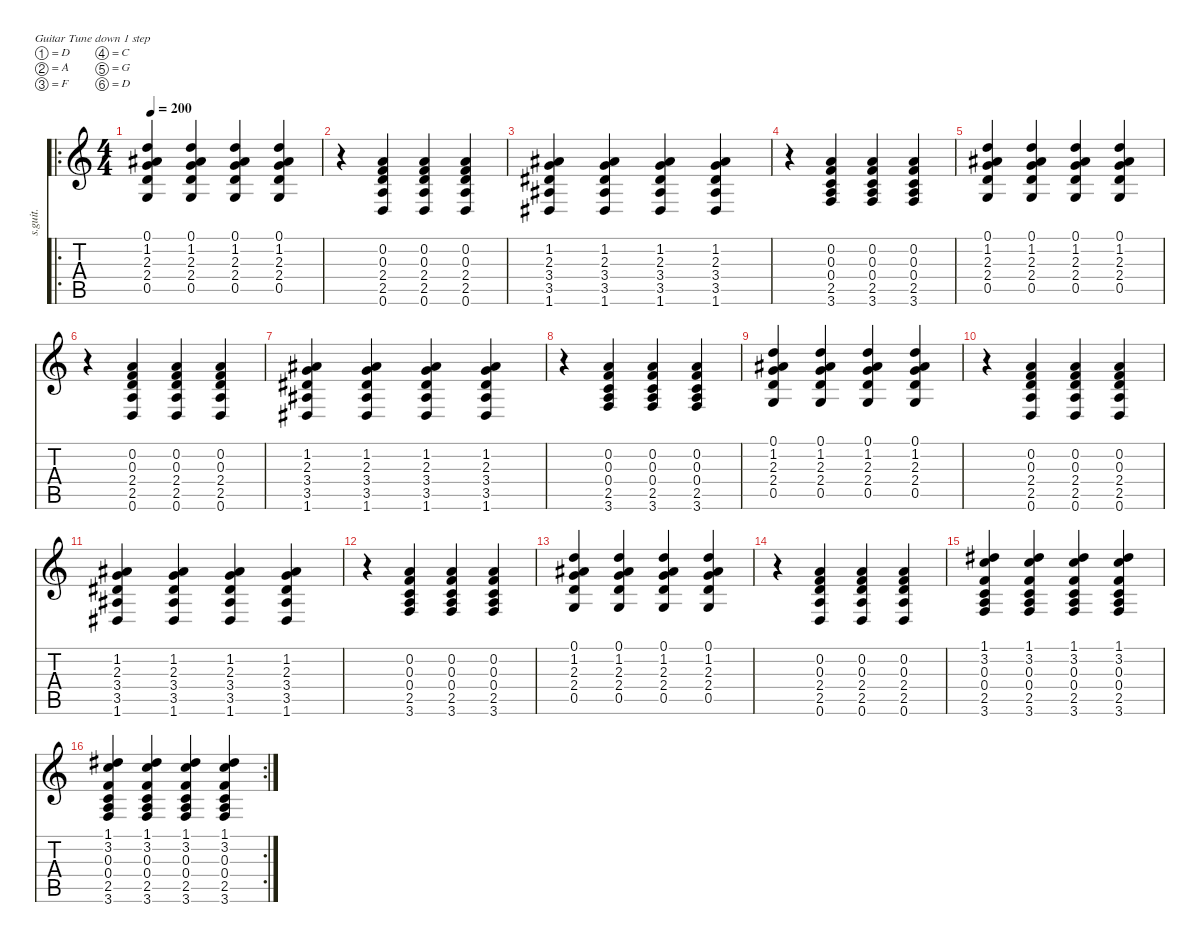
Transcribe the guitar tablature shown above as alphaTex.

\defaultSystemsLayout 4
\hideDynamics
\bracketExtendMode nobrackets
\otherSystemsTrackNameOrientation horizontal
\track ("Steel Guitar" "s.guit.") {instrument acousticguitarsteel}
\staff {score tabs}
\tuning (D4 A3 F3 C3 G2 D2)
\ro
\ts (4 4)
\tempo 200
\clef g2
\ks c
(1.2{acc #} 2.3 2.4 0.5 0.1).4{dy mf instrument acousticguitarsteel beam Up} (1.2{acc #} 2.3 2.4 0.5 0.1).4{beam Up} (1.2{acc #} 2.3 2.4 0.5 0.1).4{beam Up} (1.2{acc #} 2.3 2.4 0.5 0.1).4{beam Up} |
r.4{beam Down} (0.6 2.5 2.4 0.3 0.2).4{beam Up} (0.6 2.5 2.4 0.3 0.2).4{beam Up} (0.6 2.5 2.4 0.3 0.2).4{beam Up} |
(1.6{acc #} 3.5{acc #} 3.4{acc #} 2.3 1.2{acc #}).4{beam Up} (1.6{acc #} 3.5{acc #} 3.4{acc #} 2.3 1.2{acc #}).4{beam Up} (1.6{acc #} 3.5{acc #} 3.4{acc #} 2.3 1.2{acc #}).4{beam Up} (1.6{acc #} 3.5{acc #} 3.4{acc #} 2.3 1.2{acc #}).4{beam Up} |
r.4{beam Down} (3.6 2.5 0.4 0.3 0.2).4{beam Up} (3.6 2.5 0.4 0.3 0.2).4{beam Up} (3.6 2.5 0.4 0.3 0.2).4{beam Up} |
(1.2{acc #} 2.3 2.4 0.5 0.1).4{beam Up} (1.2{acc #} 2.3 2.4 0.5 0.1).4{beam Up} (1.2{acc #} 2.3 2.4 0.5 0.1).4{beam Up} (1.2{acc #} 2.3 2.4 0.5 0.1).4{beam Up} |
r.4{beam Down} (0.6 2.5 2.4 0.3 0.2).4{beam Up} (0.6 2.5 2.4 0.3 0.2).4{beam Up} (0.6 2.5 2.4 0.3 0.2).4{beam Up} |
(1.6{acc #} 3.5{acc #} 3.4{acc #} 2.3 1.2{acc #}).4{beam Up} (1.6{acc #} 3.5{acc #} 3.4{acc #} 2.3 1.2{acc #}).4{beam Up} (1.6{acc #} 3.5{acc #} 3.4{acc #} 2.3 1.2{acc #}).4{beam Up} (1.6{acc #} 3.5{acc #} 3.4{acc #} 2.3 1.2{acc #}).4{beam Up} |
r.4{beam Down} (3.6 2.5 0.4 0.3 0.2).4{beam Up} (3.6 2.5 0.4 0.3 0.2).4{beam Up} (3.6 2.5 0.4 0.3 0.2).4{beam Up} |
(1.2{acc #} 2.3 2.4 0.5 0.1).4{beam Up} (1.2{acc #} 2.3 2.4 0.5 0.1).4{beam Up} (1.2{acc #} 2.3 2.4 0.5 0.1).4{beam Up} (1.2{acc #} 2.3 2.4 0.5 0.1).4{beam Up} |
r.4{beam Down} (0.6 2.5 2.4 0.3 0.2).4{beam Up} (0.6 2.5 2.4 0.3 0.2).4{beam Up} (0.6 2.5 2.4 0.3 0.2).4{beam Up} |
(1.6{acc #} 3.5{acc #} 3.4{acc #} 2.3 1.2{acc #}).4{beam Up} (1.6{acc #} 3.5{acc #} 3.4{acc #} 2.3 1.2{acc #}).4{beam Up} (1.6{acc #} 3.5{acc #} 3.4{acc #} 2.3 1.2{acc #}).4{beam Up} (1.6{acc #} 3.5{acc #} 3.4{acc #} 2.3 1.2{acc #}).4{beam Up} |
r.4{beam Down} (3.6 2.5 0.4 0.3 0.2).4{beam Up} (3.6 2.5 0.4 0.3 0.2).4{beam Up} (3.6 2.5 0.4 0.3 0.2).4{beam Up} |
(1.2{acc #} 2.3 2.4 0.5 0.1).4{beam Up} (1.2{acc #} 2.3 2.4 0.5 0.1).4{beam Up} (1.2{acc #} 2.3 2.4 0.5 0.1).4{beam Up} (1.2{acc #} 2.3 2.4 0.5 0.1).4{beam Up} |
r.4{beam Down} (0.6 2.5 2.4 0.3 0.2).4{beam Up} (0.6 2.5 2.4 0.3 0.2).4{beam Up} (0.6 2.5 2.4 0.3 0.2).4{beam Up} |
(3.6 2.5 0.4 0.3 3.2 1.1{acc #}).4{beam Up} (3.6 2.5 0.4 0.3 3.2 1.1{acc #}).4{beam Up} (3.6 2.5 0.4 0.3 3.2 1.1{acc #}).4{beam Up} (3.6 2.5 0.4 0.3 3.2 1.1{acc #}).4{beam Up} |
\rc 2
(3.6 2.5 0.4 0.3 3.2 1.1{acc #}).4{beam Up} (3.6 2.5 0.4 0.3 3.2 1.1{acc #}).4{beam Up} (3.6 2.5 0.4 0.3 3.2 1.1{acc #}).4{beam Up} (3.6 2.5 0.4 0.3 3.2 1.1{acc #}).4{beam Up}
